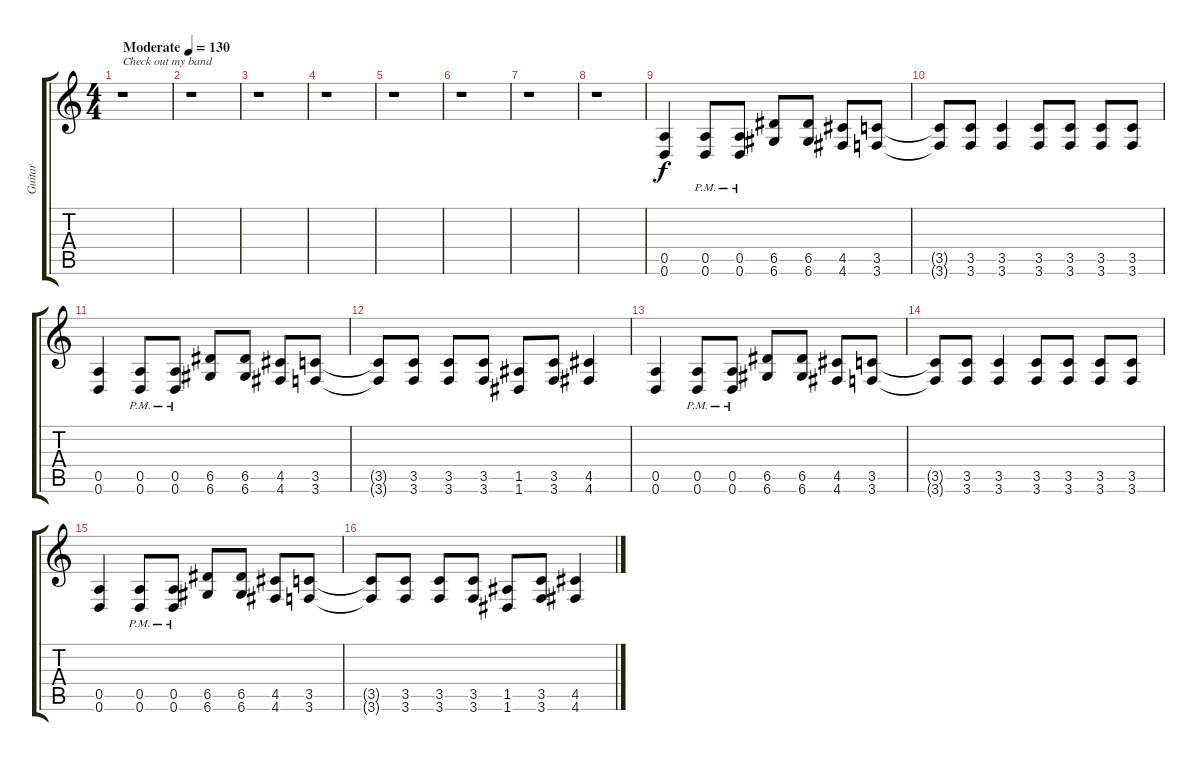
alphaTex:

\track ("Guitar" "Guitar") {instrument distortionguitar}
\staff {score tabs}
\tuning (E4 B3 G3 D3 A2 D2) {hide}
\ts (4 4)
\tempo (130 "Moderate")
\clef g2
\ks c
r.1{txt "Check out my band" dy f instrument distortionguitar} |
r.1 |
r.1 |
r.1 |
r.1 |
r.1 |
r.1 |
r.1 |
(0.5 0.6).4 (0.5{pm} 0.6{pm}).8 (0.5{pm} 0.6{pm}).8 (6.5 6.6).8 (6.5 6.6).8 (4.5 4.6).8 (3.5 3.6).8 |
(3.5{t} 3.6{t}).8 (3.5 3.6).8 (3.5 3.6).4 (3.5 3.6).8 (3.5 3.6).8 (3.5 3.6).8 (3.5 3.6).8 |
(0.5 0.6).4 (0.5{pm} 0.6{pm}).8 (0.5{pm} 0.6{pm}).8 (6.5 6.6).8 (6.5 6.6).8 (4.5 4.6).8 (3.5 3.6).8 |
(3.5{t} 3.6{t}).8 (3.5 3.6).8 (3.5 3.6).8 (3.5 3.6).8 (1.5 1.6).8 (3.5 3.6).8 (4.5 4.6).4 |
(0.5 0.6).4 (0.5{pm} 0.6{pm}).8 (0.5{pm} 0.6{pm}).8 (6.5 6.6).8 (6.5 6.6).8 (4.5 4.6).8 (3.5 3.6).8 |
(3.5{t} 3.6{t}).8 (3.5 3.6).8 (3.5 3.6).4 (3.5 3.6).8 (3.5 3.6).8 (3.5 3.6).8 (3.5 3.6).8 |
(0.5 0.6).4 (0.5{pm} 0.6{pm}).8 (0.5{pm} 0.6{pm}).8 (6.5 6.6).8 (6.5 6.6).8 (4.5 4.6).8 (3.5 3.6).8 |
(3.5{t} 3.6{t}).8 (3.5 3.6).8 (3.5 3.6).8 (3.5 3.6).8 (1.5 1.6).8 (3.5 3.6).8 (4.5 4.6).4
